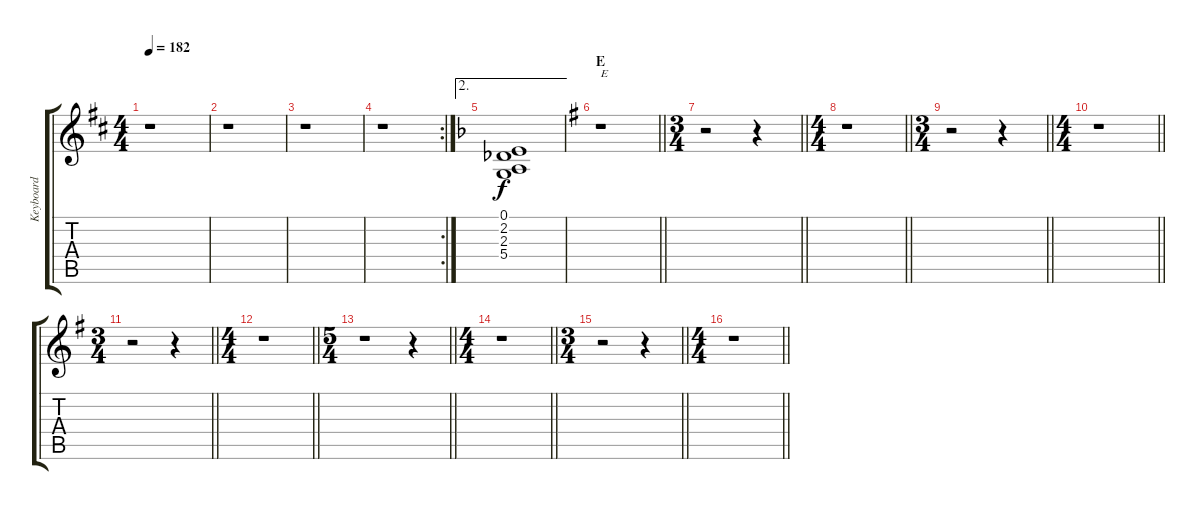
\track ("Keyboard" "Keyboard") {instrument synthstrings2}
\staff {score tabs}
\tuning (E4 B3 G3 D3 A2 E2) {hide}
\ts (4 4)
\tempo 182
\clef g2
\ks d
r.1{dy f} |
r.1 |
r.1 |
\rc 2
r.1 |
\ae 2
\ks f
(0.1 2.2 2.3 5.4).1 |
\section ("" "E")
\barLineRight lightlight
\ks g
r.1{txt "E"} |
\ts (3 4)
\barLineRight lightlight
r.2 r.4 |
\ts (4 4)
\barLineRight lightlight
r.1 |
\ts (3 4)
\barLineRight lightlight
r.2 r.4 |
\ts (4 4)
\barLineRight lightlight
r.1 |
\ts (3 4)
\barLineRight lightlight
r.2 r.4 |
\ts (4 4)
\barLineRight lightlight
r.1 |
\ts (5 4)
\barLineRight lightlight
r.1 r.4 |
\ts (4 4)
\barLineRight lightlight
r.1 |
\ts (3 4)
\barLineRight lightlight
r.2 r.4 |
\ts (4 4)
\barLineRight lightlight
r.1
